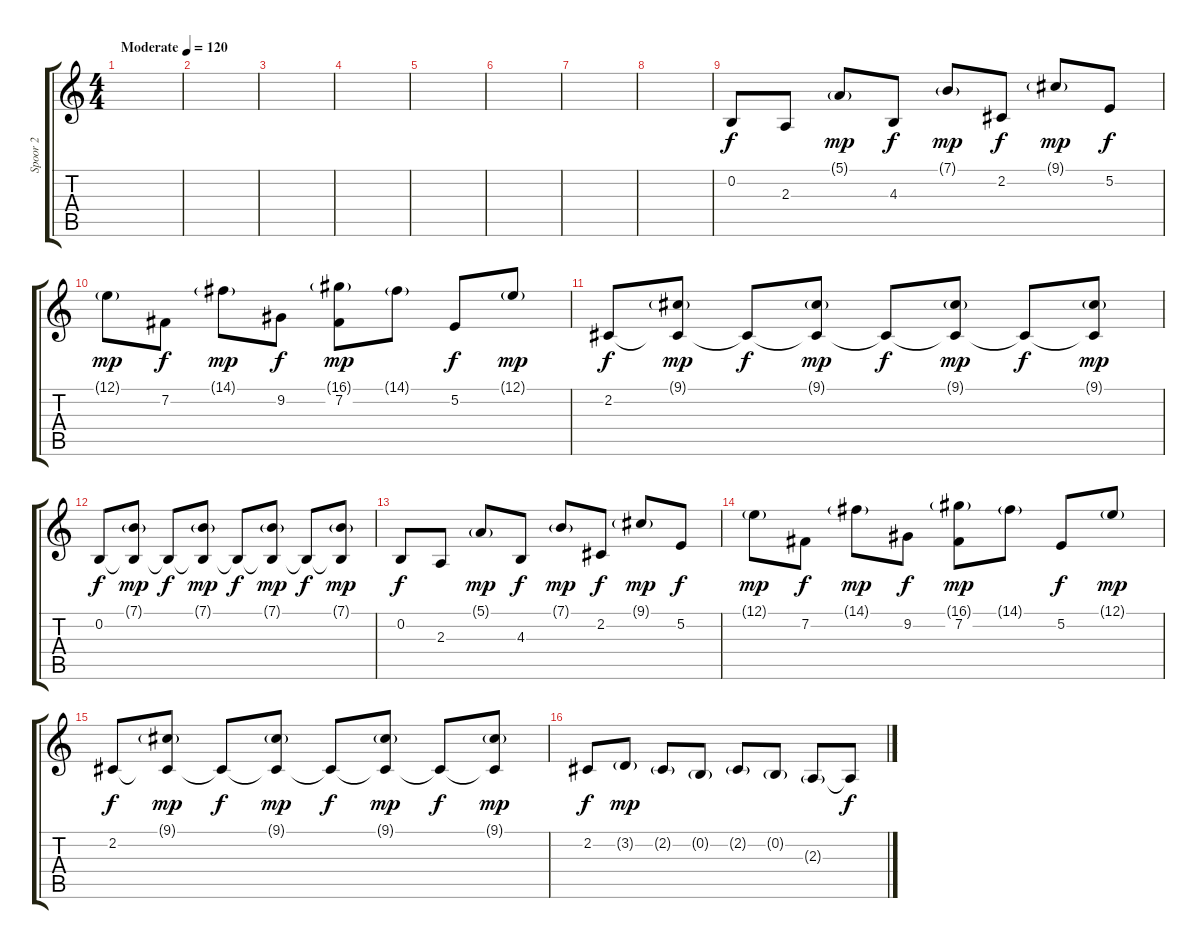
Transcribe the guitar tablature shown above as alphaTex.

\track ("Spoor 2" "Spoor 2") {instrument lead2sawtooth}
\staff {score tabs}
\tuning (E4 B3 G3 D3 A2 E2) {hide}
\ts (4 4)
\tempo (120 "Moderate")
\clef g2
\ks c
|
|
|
|
|
|
|
|
0.2.8 2.3.8 5.1{g}.8{dy mp} 4.3.8{dy f} 7.1{g}.8{dy mp} 2.2.8{dy f} 9.1{g}.8{dy mp} 5.2.8{dy f} |
12.1{g}.8{dy mp} 7.2.8{dy f} 14.1{g}.8{dy mp} 9.2.8{dy f} (16.1{g} 7.2).8{dy mp} 14.1{g}.8 5.2.8{dy f} 12.1{g}.8{dy mp} |
2.2.8{dy f} (9.1{g} 2.2{t}).8{dy mp} 2.2{t}.8{dy f} (9.1{g} 2.2{t}).8{dy mp} 2.2{t}.8{dy f} (9.1{g} 2.2{t}).8{dy mp} 2.2{t}.8{dy f} (9.1{g} 2.2{t}).8{dy mp} |
0.2.8{dy f} (7.1{g} 0.2{t}).8{dy mp} 0.2{t}.8{dy f} (7.1{g} 0.2{t}).8{dy mp} 0.2{t}.8{dy f} (7.1{g} 0.2{t}).8{dy mp} 0.2{t}.8{dy f} (7.1{g} 0.2{t}).8{dy mp} |
0.2.8{dy f} 2.3.8 5.1{g}.8{dy mp} 4.3.8{dy f} 7.1{g}.8{dy mp} 2.2.8{dy f} 9.1{g}.8{dy mp} 5.2.8{dy f} |
12.1{g}.8{dy mp} 7.2.8{dy f} 14.1{g}.8{dy mp} 9.2.8{dy f} (16.1{g} 7.2).8{dy mp} 14.1{g}.8 5.2.8{dy f} 12.1{g}.8{dy mp} |
2.2.8{dy f} (9.1{g} 2.2{t}).8{dy mp} 2.2{t}.8{dy f} (9.1{g} 2.2{t}).8{dy mp} 2.2{t}.8{dy f} (9.1{g} 2.2{t}).8{dy mp} 2.2{t}.8{dy f} (9.1{g} 2.2{t}).8{dy mp} |
2.2.8{dy f} 3.2{g}.8{dy mp} 2.2{g}.8 0.2{g}.8 2.2{g}.8 0.2{g}.8 2.3{g}.8 2.3{t}.8{dy f}
